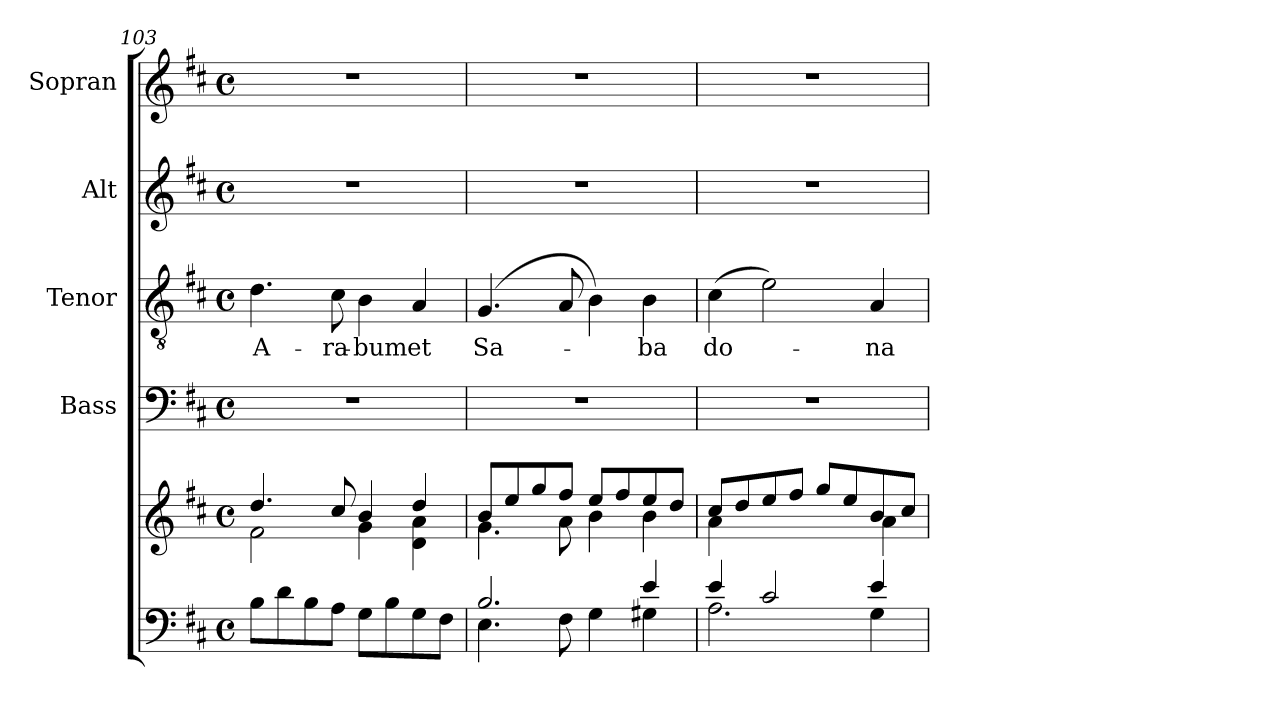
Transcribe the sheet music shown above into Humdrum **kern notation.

**kern	**kern	**kern	**kern	**text	**kern	**kern
*part5	*part5	*part4	*part3	*part3	*part2	*part1
*staff6	*staff5	*staff4	*staff3	*staff3	*staff2	*staff1
*	*	*I"Bass	*I"Tenor	*	*I"Alt	*I"Sopran
*	*	*I'B.	*I'T.	*	*I'A.	*I'S.
!!LO:LB:g=z
*clefF4	*clefG2	*clefF4	*clefGv2	*	*clefG2	*clefG2
*k[f#c#]	*k[f#c#]	*k[f#c#]	*k[f#c#]	*	*k[f#c#]	*k[f#c#]
*D:	*D:	*D:	*D:	*	*D:	*D:
*M4/4	*M4/4	*M4/4	*M4/4	*	*M4/4	*M4/4
*met(c)	*met(c)	*met(c)	*met(c)	*	*met(c)	*met(c)
=103	=103	=103	=103	=103	=103	=103
*	*^	*	*	*	*	*
!	!	!	!	!	!LO:LY:b	!	!
8B\L	4.dd/	2f#\	1r	4.d\	A-	1r	1r
8d\	.	.	.	.	.	.	.
8B\	.	.	.	.	.	.	.
!	!	!	!	!	!LO:LY:b	!	!
8A\J	8cc#/	.	.	8c#\	-ra-	.	.
!	!	!	!	!	!LO:LY:b	!	!
8G\L	4b/	4g\	.	4B\	-bum	.	.
8B\	.	.	.	.	.	.	.
!	!	!	!	!	!LO:LY:b	!	!
8G\	4dd/	4d\ 4a\	.	4A/	et	.	.
8F#\J	.	.	.	.	.	.	.
=104	=104	=104	=104	=104	=104	=104	=104
*^	*	*	*	*	*	*	*
!	!	!	!	!	!	!LO:LY:b	!	!
2.B/	4.E\	8b/L	4.g\	1r	(4.G/	Sa-	1r	1r
.	.	8ee/	.	.	.	.	.	.
.	.	8gg/	.	.	.	.	.	.
.	8F#\	8ff#/J	8a\	.	8A/	.	.	.
.	4G\	8ee/L	4b\	.	4B\)	.	.	.
.	.	8ff#/	.	.	.	.	.	.
!	!	!	!	!	!	!LO:LY:b	!	!
4e/	4G#X\	8ee/	4b\	.	4B\	-ba	.	.
.	.	8dd/J	.	.	.	.	.	.
=105	=105	=105	=105	=105	=105	=105	=105	=105
!	!	!	!	!	!	!LO:LY:b	!	!
4e/	2.A\	8cc#/L	4a\	1r	(>4c#\	do-	1r	1r
.	.	8dd/	.	.	.	.	.	.
2c#/	.	8ee/	2ryy	.	2e\)	.	.	.
.	.	8ff#/J	.	.	.	.	.	.
.	.	8gg/L	.	.	.	.	.	.
.	.	8ee/	.	.	.	.	.	.
!	!	!	!	!	!	!LO:LY:b	!	!
4e/	4G\	8b/	4a\	.	4A/	-na	.	.
.	.	8cc#/J	.	.	.	.	.	.
*v	*v	*	*	*	*	*	*	*
*	*v	*v	*	*	*	*	*
=	=	=	=	=	=	=
*-	*-	*-	*-	*-	*-	*-
